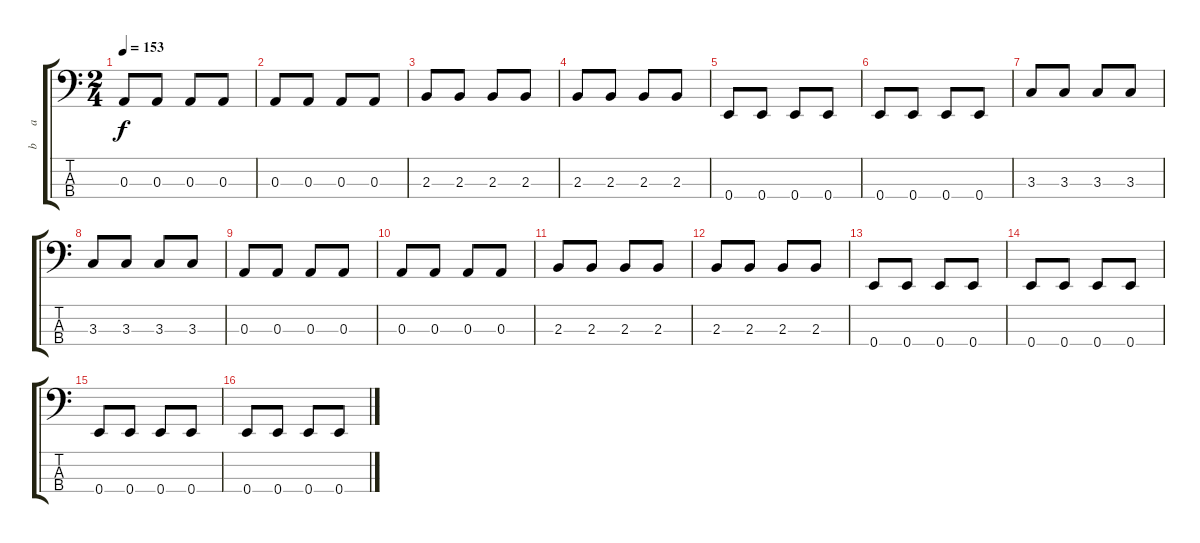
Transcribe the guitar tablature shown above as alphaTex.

\track ("b      a       s      s" "b      a  ") {instrument electricbassfinger}
\staff {score tabs}
\tuning (G2 D2 A1 E1) {hide}
\ts (2 4)
\tempo 153
\clef f4
\ks c
0.3.8{dy f} 0.3.8 0.3.8 0.3.8 |
0.3.8 0.3.8 0.3.8 0.3.8 |
2.3.8 2.3.8 2.3.8 2.3.8 |
2.3.8 2.3.8 2.3.8 2.3.8 |
0.4.8 0.4.8 0.4.8 0.4.8 |
0.4.8 0.4.8 0.4.8 0.4.8 |
3.3.8 3.3.8 3.3.8 3.3.8 |
3.3.8 3.3.8 3.3.8 3.3.8 |
0.3.8 0.3.8 0.3.8 0.3.8 |
0.3.8 0.3.8 0.3.8 0.3.8 |
2.3.8 2.3.8 2.3.8 2.3.8 |
2.3.8 2.3.8 2.3.8 2.3.8 |
0.4.8 0.4.8 0.4.8 0.4.8 |
0.4.8 0.4.8 0.4.8 0.4.8 |
0.4.8 0.4.8 0.4.8 0.4.8 |
0.4.8 0.4.8 0.4.8 0.4.8
